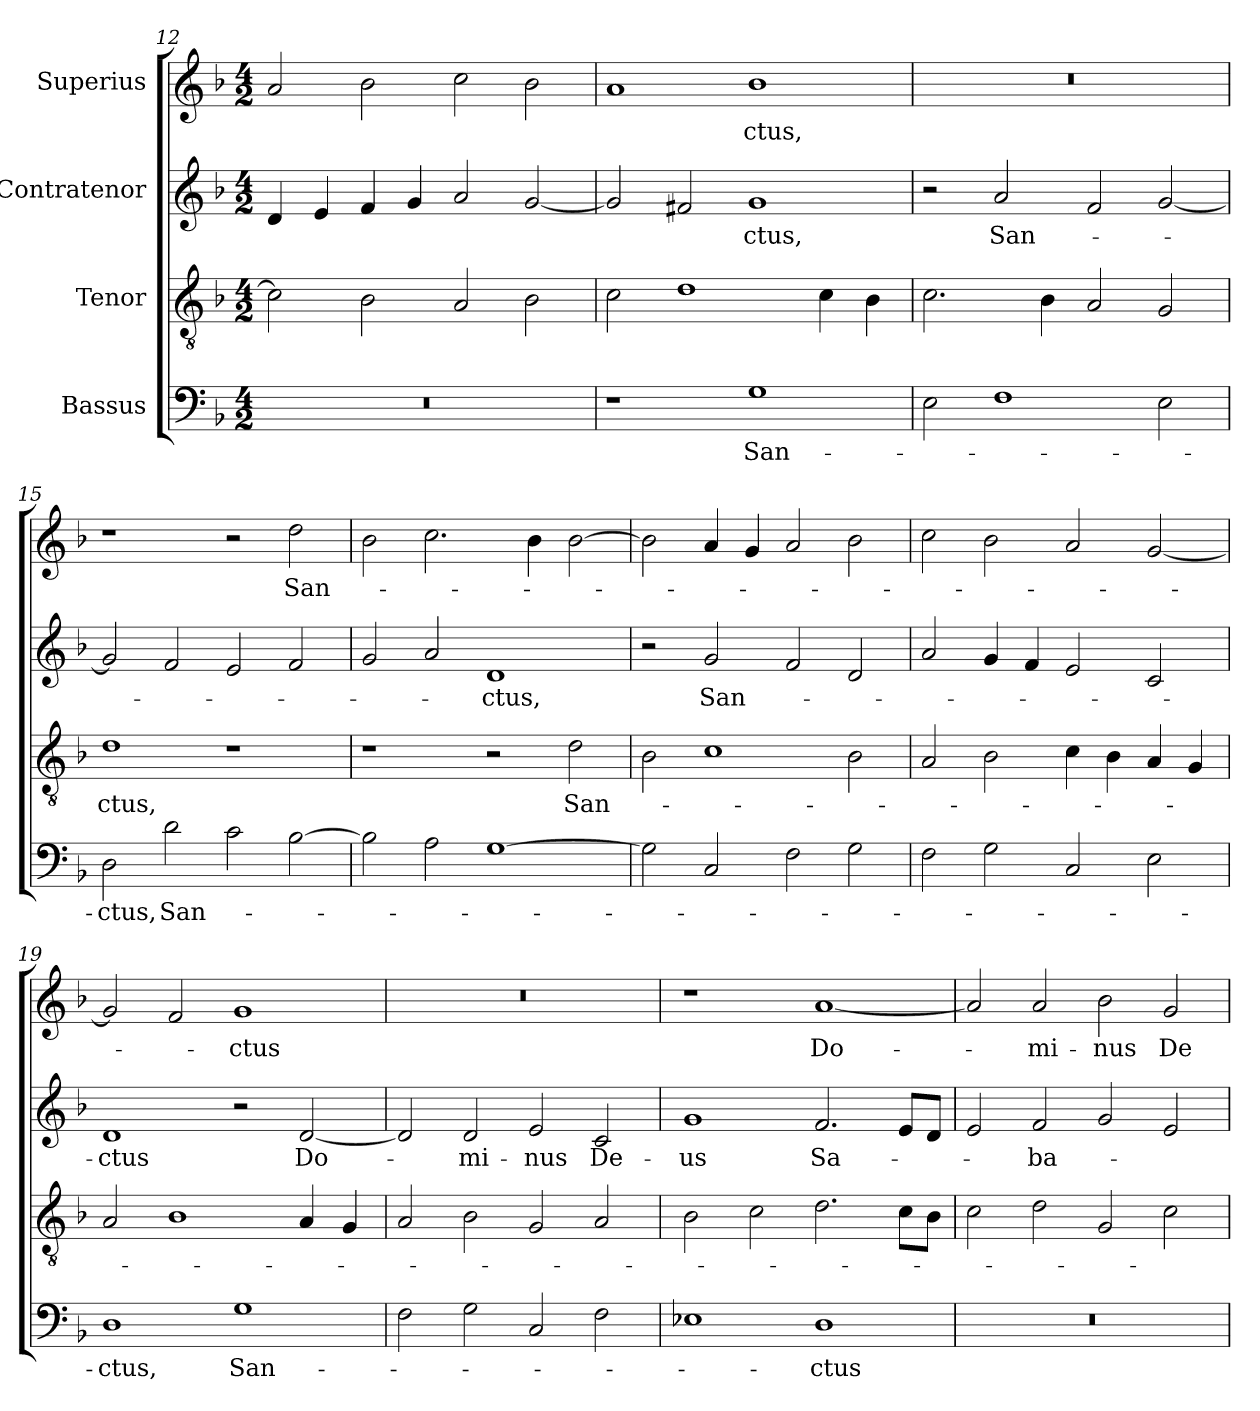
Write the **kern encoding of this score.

**kern	**text	**kern	**text	**kern	**text	**kern	**text
*part4	*part4	*part3	*part3	*part2	*part2	*part1	*part1
*staff4	*staff4	*staff3	*staff3	*staff2	*staff2	*staff1	*staff1
*I"Bassus	*	*I"Tenor	*	*I"Contratenor	*	*I"Superius	*
*clefF4	*	*clefGv2	*	*clefG2	*	*clefG2	*
*k[b-]	*	*k[b-]	*	*k[b-]	*	*k[b-]	*
*M4/2	*	*M4/2	*	*M4/2	*	*M4/2	*
=12	=12	=12	=12	=12	=12	=12	=12
0r	.	2c\]	.	4d/	.	2a/	.
.	.	.	.	4e/	.	.	.
.	.	2B-\	.	4f/	.	2b-\	.
.	.	.	.	4g/	.	.	.
.	.	2A/	.	2a/	.	2cc\	.
.	.	2B-\	.	[2g/	.	2b-\	.
=13	=13	=13	=13	=13	=13	=13	=13
1r	.	2c\	.	2g/]	.	1a/	.
.	.	1d\	.	2f#X/	.	.	.
1G\	San-	.	.	1g/	-ctus,	1b-\	-ctus,
.	.	4c\	.	.	.	.	.
.	.	4B-\	.	.	.	.	.
=14	=14	=14	=14	=14	=14	=14	=14
2E\	.	2.c\	.	2r	.	0r	.
1F\	.	.	.	2a/	San-	.	.
.	.	4B-\	.	.	.	.	.
.	.	2A/	.	2f/	.	.	.
2E\	.	2G/	.	[2g/	.	.	.
=15	=15	=15	=15	=15	=15	=15	=15
2D\	-ctus,	1d\	-ctus,	2g/]	.	1r	.
2d\	San-	.	.	2f/	.	.	.
2c\	.	1r	.	2e/	.	2r	.
[2B-\	.	.	.	2f/	.	2dd\	San-
=16	=16	=16	=16	=16	=16	=16	=16
2B-\]	.	1r	.	2g/	.	2b-\	.
2A\	.	.	.	2a/	.	2.cc\	.
[1G\	.	2r	.	1d/	-ctus,	.	.
.	.	.	.	.	.	4b-\	.
.	.	2d\	San-	.	.	[2b-\	.
=17	=17	=17	=17	=17	=17	=17	=17
2G\]	.	2B-\	.	2r	.	2b-\]	.
2C/	.	1c\	.	2g/	San-	4a/	.
.	.	.	.	.	.	4g/	.
2F\	.	.	.	2f/	.	2a/	.
2G\	.	2B-\	.	2d/	.	2b-\	.
=18	=18	=18	=18	=18	=18	=18	=18
2F\	.	2A/	.	2a/	.	2cc\	.
2G\	.	2B-\	.	4g/	.	2b-\	.
.	.	.	.	4f/	.	.	.
2C/	.	4c\	.	2e/	.	2a/	.
.	.	4B-\	.	.	.	.	.
2E\	.	4A/	.	2c/	.	[2g/	.
.	.	4G/	.	.	.	.	.
=19	=19	=19	=19	=19	=19	=19	=19
1D\	-ctus,	2A/	.	1d/	-ctus	2g/]	.
.	.	1B-\	.	.	.	2f/	.
1G\	San-	.	.	2r	.	1g/	-ctus
.	.	4A/	.	[2d/	Do-	.	.
.	.	4G/	.	.	.	.	.
=20	=20	=20	=20	=20	=20	=20	=20
2F\	.	2A/	.	2d/]	.	0r	.
2G\	.	2B-\	.	2d/	-mi-	.	.
2C/	.	2G/	.	2e/	-nus	.	.
2F\	.	2A/	.	2c/	De-	.	.
=21	=21	=21	=21	=21	=21	=21	=21
1E-X\	.	2B-\	.	1g/	-us	1r	.
.	.	2c\	.	.	.	.	.
1D\	-ctus	2.d\	.	2.f/	Sa-	[1a/	Do-
.	.	8c\L	.	8e/L	.	.	.
.	.	8B-\J	.	8d/J	.	.	.
=22	=22	=22	=22	=22	=22	=22	=22
0r	.	2c\	.	2e/	.	2a/]	.
.	.	2d\	.	2f/	-ba-	2a/	-mi-
.	.	2G/	.	2g/	.	2b-\	-nus
.	.	2c\	.	2e/	.	2g/	De-
=	=	=	=	=	=	=	=
*-	*-	*-	*-	*-	*-	*-	*-
